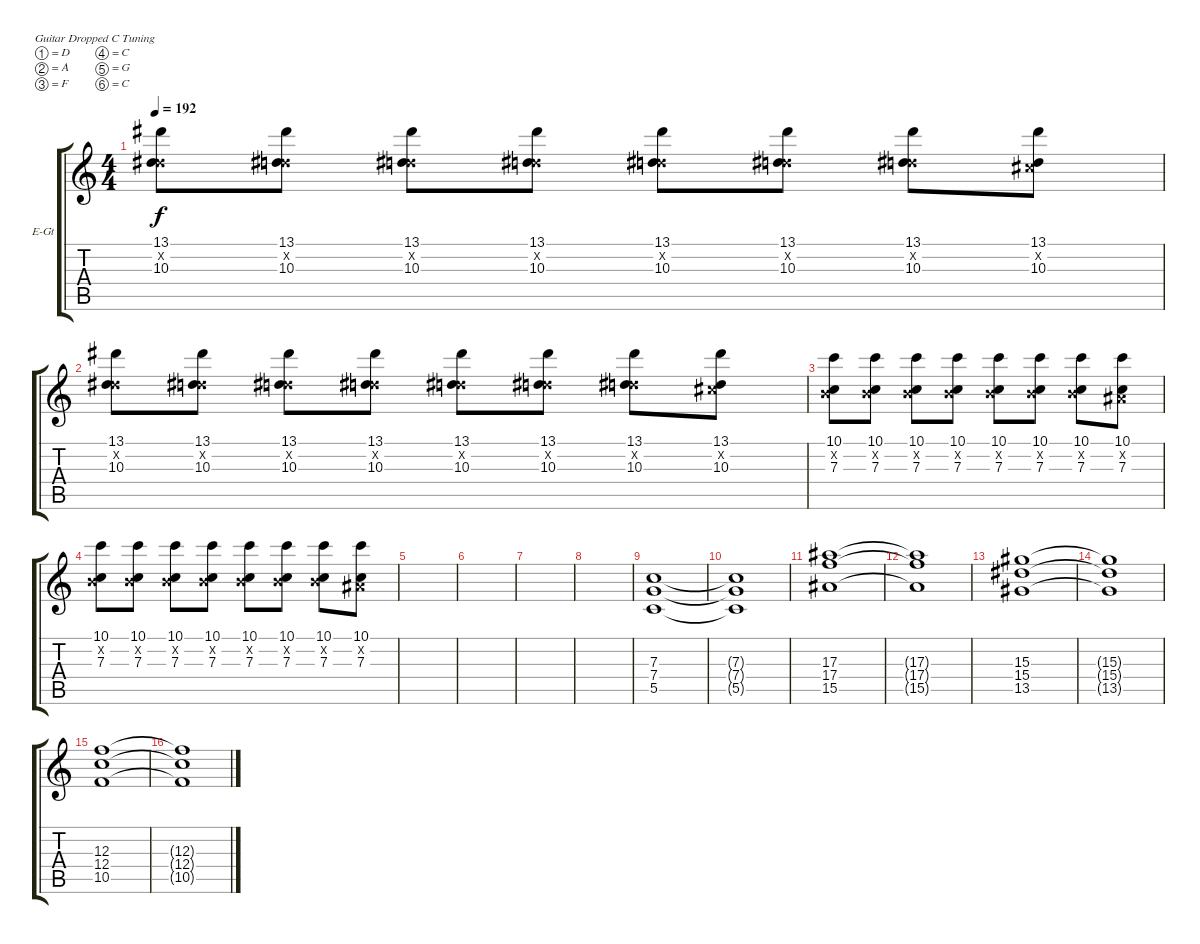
\defaultSystemsLayout 4
\bracketExtendMode groupsimilarinstruments
\firstSystemTrackNameOrientation horizontal
\otherSystemsTrackNameOrientation horizontal
\track ("Electric Guitar" "E-Gt") {instrument distortionguitar}
\staff {score tabs}
\tuning (D4 A3 F3 C3 G2 C2)
\ts (4 4)
\tempo 192
\clef g2
\scale
0.333333
\ks c
(13.1 5.2{x} 10.3).8{dy f} (13.1 5.2{x} 10.3).8 (13.1 5.2{x} 10.3).8 (13.1 5.2{x} 10.3).8 (13.1 5.2{x} 10.3).8 (13.1 5.2{x} 10.3).8 (13.1 5.2{x} 10.3).8 (13.1 4.2{x} 10.3).8 |
\scale
0.333333 (13.1 5.2{x} 10.3).8 (13.1 5.2{x} 10.3).8 (13.1 5.2{x} 10.3).8 (13.1 5.2{x} 10.3).8 (13.1 5.2{x} 10.3).8 (13.1 5.2{x} 10.3).8 (13.1 5.2{x} 10.3).8 (13.1 4.2{x} 10.3).8 |
\scale
0.333333 (10.1 2.2{x} 7.3).8 (10.1 2.2{x} 7.3).8 (10.1 2.2{x} 7.3).8 (10.1 2.2{x} 7.3).8 (10.1 2.2{x} 7.3).8 (10.1 2.2{x} 7.3).8 (10.1 2.2{x} 7.3).8 (10.1 1.2{x} 7.3).8 |
\scale
0.333333 (10.1 2.2{x} 7.3).8 (10.1 2.2{x} 7.3).8 (10.1 2.2{x} 7.3).8 (10.1 2.2{x} 7.3).8 (10.1 2.2{x} 7.3).8 (10.1 2.2{x} 7.3).8 (10.1 2.2{x} 7.3).8 (10.1 1.2{x} 7.3).8 |
\scale
0.333333 |
\scale
0.333333 |
\scale
0.333333 |
\scale
0.333333 |
\scale
0.333333 (5.5 7.4 7.3).1 |
\scale
0.333333 (5.5{t} 7.4{t} 7.3{t}).1 |
\scale
0.333333 (17.3 17.4 15.5).1 |
\scale
0.333333 (15.5{t} 17.4{t} 17.3{t}).1 |
\scale
0.333333 (13.5 15.4 15.3).1 |
\scale
0.333333 (15.3{t} 15.4{t} 13.5{t}).1 |
\scale
0.333333 (10.5 12.4 12.3).1 |
\scale
0.333333 (12.3{t} 12.4{t} 10.5{t}).1
